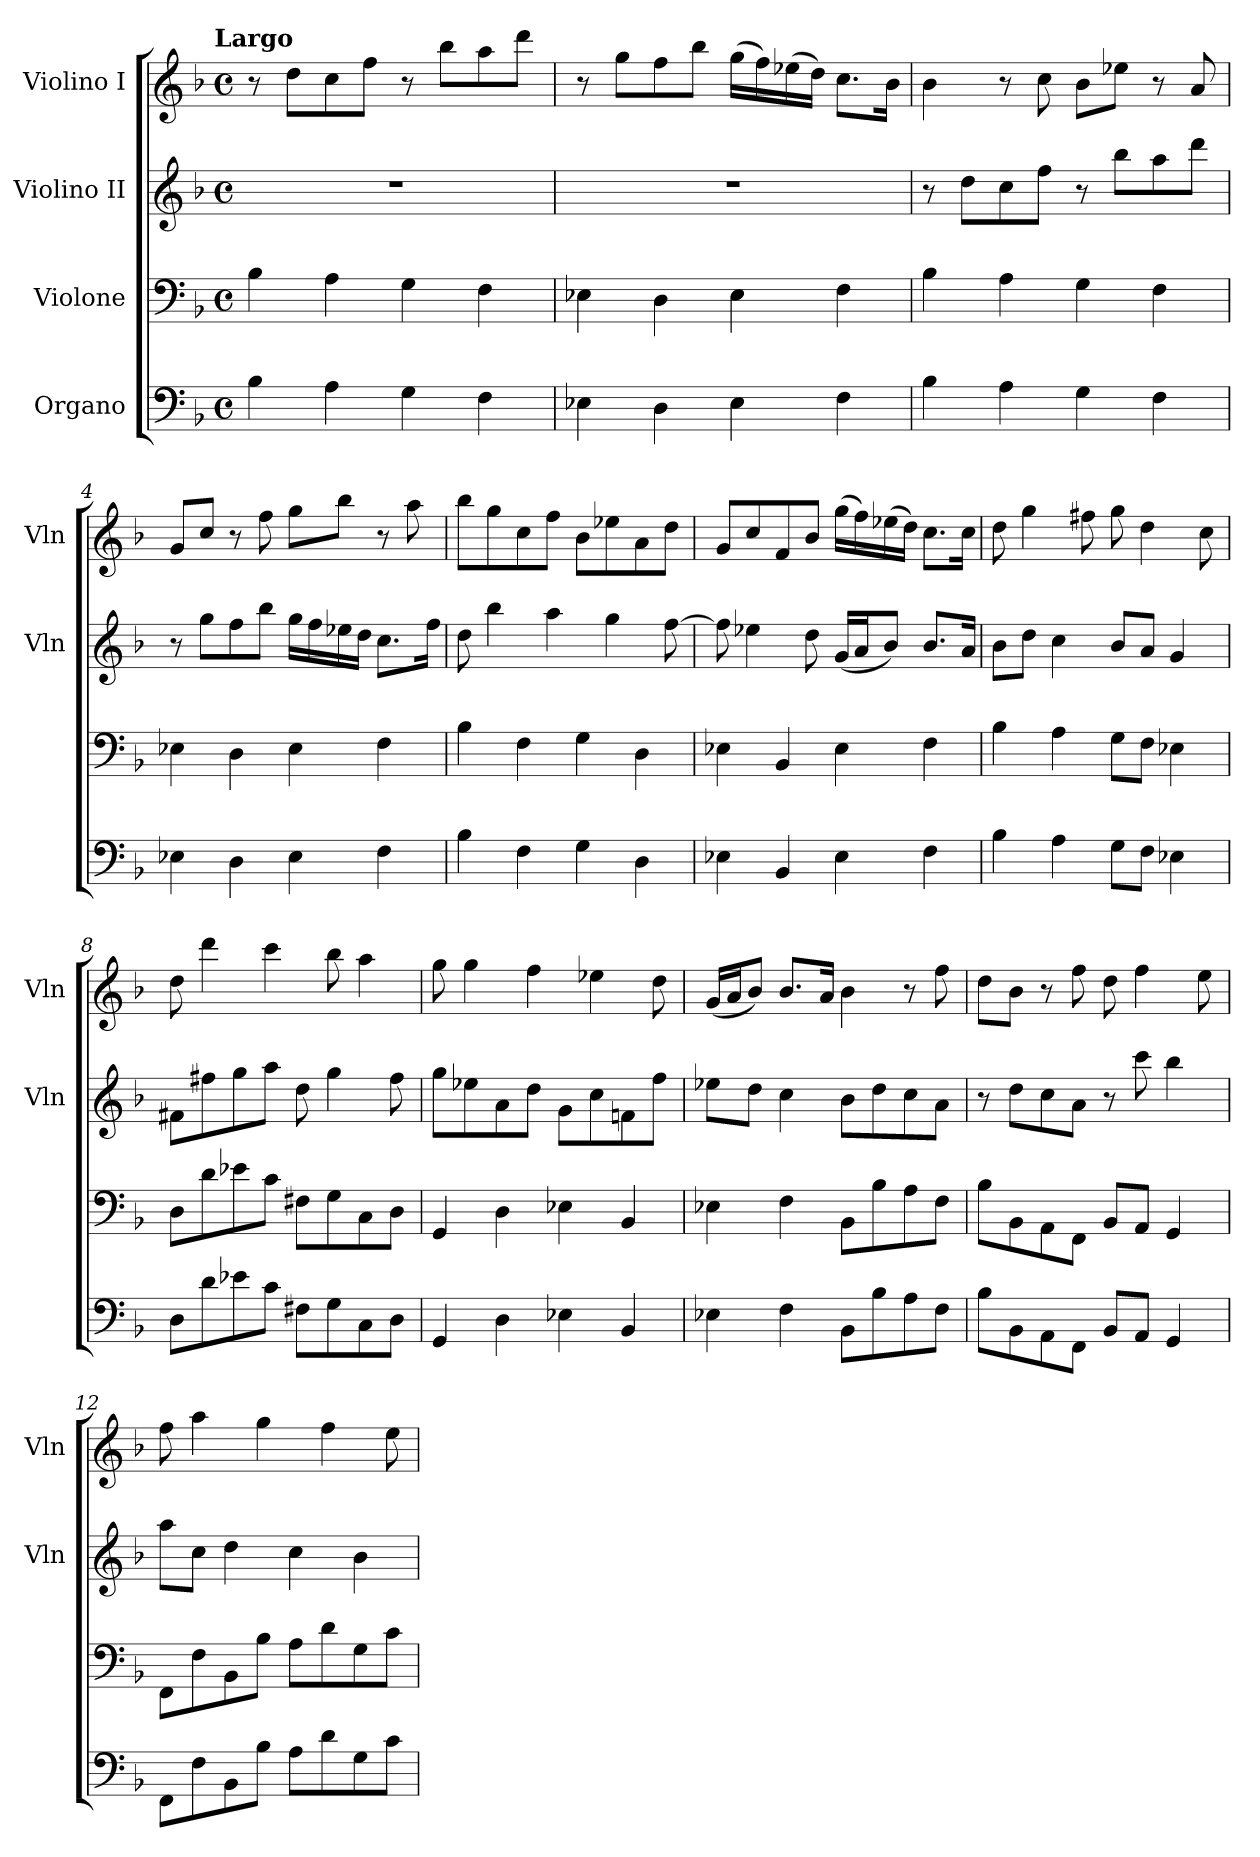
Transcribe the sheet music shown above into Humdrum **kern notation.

**kern	**kern	**kern	**kern
*part4	*part3	*part2	*part1
*staff4	*staff3	*staff2	*staff1
*I"Organo	*I"Violone	*I"Violino II	*I"Violino I
*	*	*I'Vln	*I'Vln
*clefF4	*clefF4	*clefG2	*clefG2
*k[b-]	*k[b-]	*k[b-]	*k[b-]
*F:	*F:	*F:	*F:
!!LO:TX:omd:t=Largo
*M4/4	*M4/4	*M4/4	*M4/4
*met(c)	*met(c)	*met(c)	*met(c)
*MM46	*MM46	*MM46	*MM46
=1	=1	=1	=1
4B-	4B-	1r	8r
.	.	.	8ddL
4A	4A	.	8cc
.	.	.	8ffJ
4G	4G	.	8r
.	.	.	8bb-L
4F	4F	.	8aa
.	.	.	8dddJ
=2	=2	=2	=2
4E-X	4E-X	1r	8r
.	.	.	8ggL
4D	4D	.	8ff
.	.	.	8bb-J
4E-	4E-	.	(16ggLL
.	.	.	16ff)
.	.	.	(16ee-X
.	.	.	16ddJJ)
4F	4F	.	8.ccL
.	.	.	16b-Jk
=3	=3	=3	=3
4B-	4B-	8r	4b-
.	.	8ddL	.
4A	4A	8cc	8r
.	.	8ffJ	8cc
4G	4G	8r	8b-L
.	.	8bb-L	8ee-XJ
4F	4F	8aa	8r
.	.	8dddJ	8a
=4	=4	=4	=4
4E-X	4E-X	8r	8gL
.	.	8ggL	8ccJ
4D	4D	8ff	8r
.	.	8bb-J	8ff
4E-	4E-	16ggLL	8ggL
.	.	16ff	.
.	.	16ee-X	8bb-J
.	.	16ddJJ	.
4F	4F	8.ccL	8r
.	.	.	8aa
.	.	16ffJk	.
=5	=5	=5	=5
4B-	4B-	8dd	8bb-L
.	.	4bb-	8gg
4F	4F	.	8cc
.	.	4aa	8ffJ
4G	4G	.	8b-L
.	.	4gg	8ee-X
4D	4D	.	8a
.	.	[8ff	8ddJ
=6	=6	=6	=6
4E-X	4E-X	8ff]	8gL
.	.	4ee-X	8cc
4BB-	4BB-	.	8f
.	.	8dd	8b-J
4E-	4E-	(16gLL	(16ggLL
.	.	16aJ	16ff)
.	.	8b-J)	(16ee-X
.	.	.	16ddJJ)
4F	4F	8.b-L	8.ccL
.	.	16aJk	16ccJk
=7	=7	=7	=7
4B-	4B-	8b-L	8dd
.	.	8ddJ	4gg
4A	4A	4cc	.
.	.	.	8ff#X
8GL	8GL	8b-L	8gg
8FJ	8FJ	8aJ	4dd
4E-X	4E-X	4g	.
.	.	.	8cc
=8	=8	=8	=8
8DL	8DL	8f#XL	8dd
8d	8d	8ff#X	4ddd
8e-X	8e-X	8gg	.
8cJ	8cJ	8aaJ	4ccc
8F#XL	8F#XL	8dd	.
8G	8G	4gg	8bb-
8C	8C	.	4aa
8DJ	8DJ	8ff#	.
=9	=9	=9	=9
4GG	4GG	8ggL	8gg
.	.	8ee-X	4gg
4D	4D	8a	.
.	.	8ddJ	4ff
4E-X	4E-X	8gL	.
.	.	8cc	4ee-X
4BB-	4BB-	8fn	.
.	.	8ffJ	8dd
=10	=10	=10	=10
4E-X	4E-X	8ee-XL	(16gLL
.	.	.	16aJ
.	.	8ddJ	8b-J)
4F	4F	4cc	8.b-L
.	.	.	16aJk
8BB-L	8BB-L	8b-L	4b-
8B-	8B-	8dd	.
8A	8A	8cc	8r
8FJ	8FJ	8aJ	8ff
=11	=11	=11	=11
8B-L	8B-L	8r	8ddL
8BB-	8BB-	8ddL	8b-J
8AA	8AA	8cc	8r
8FFJ	8FFJ	8aJ	8ff
8BB-L	8BB-L	8r	8dd
8AAJ	8AAJ	8ccc	4ff
4GG	4GG	4bb-	.
.	.	.	8ee
=12	=12	=12	=12
8FFL	8FFL	8aaL	8ff
8F	8F	8ccJ	4aa
8BB-	8BB-	4dd	.
8B-J	8B-J	.	4gg
8AL	8AL	4cc	.
8d	8d	.	4ff
8G	8G	4b-	.
8cJ	8cJ	.	8ee
=	=	=	=
*-	*-	*-	*-
